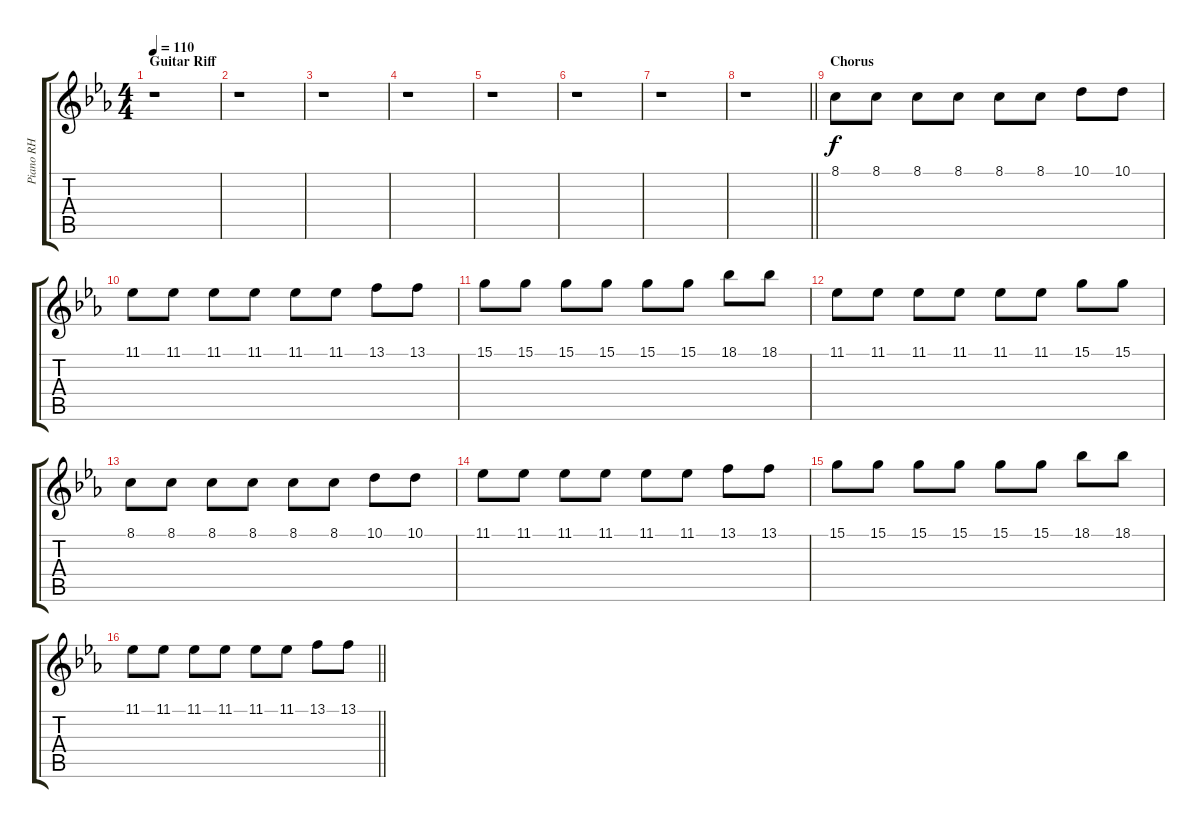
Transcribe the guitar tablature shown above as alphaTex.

\track ("Piano RH" "Piano RH") {instrument acousticgrandpiano}
\staff {score tabs}
\tuning (E4 B3 G3 D3 A2 E2) {hide}
\ts (4 4)
\section ("" "Guitar Riff")
\tempo 110
\clef g2
\ks eb
r.1{dy f} |
r.1 |
r.1 |
r.1 |
r.1 |
r.1 |
r.1 |
\barLineRight lightlight
r.1 |
\section ("" "Chorus")
8.1.8 8.1.8 8.1.8 8.1.8 8.1.8 8.1.8 10.1.8 10.1.8 |
11.1.8 11.1.8 11.1.8 11.1.8 11.1.8 11.1.8 13.1.8 13.1.8 |
15.1.8 15.1.8 15.1.8 15.1.8 15.1.8 15.1.8 18.1.8 18.1.8 |
11.1.8 11.1.8 11.1.8 11.1.8 11.1.8 11.1.8 15.1.8 15.1.8 |
8.1.8 8.1.8 8.1.8 8.1.8 8.1.8 8.1.8 10.1.8 10.1.8 |
11.1.8 11.1.8 11.1.8 11.1.8 11.1.8 11.1.8 13.1.8 13.1.8 |
15.1.8 15.1.8 15.1.8 15.1.8 15.1.8 15.1.8 18.1.8 18.1.8 |
\barLineRight lightlight
11.1.8 11.1.8 11.1.8 11.1.8 11.1.8 11.1.8 13.1.8 13.1.8
